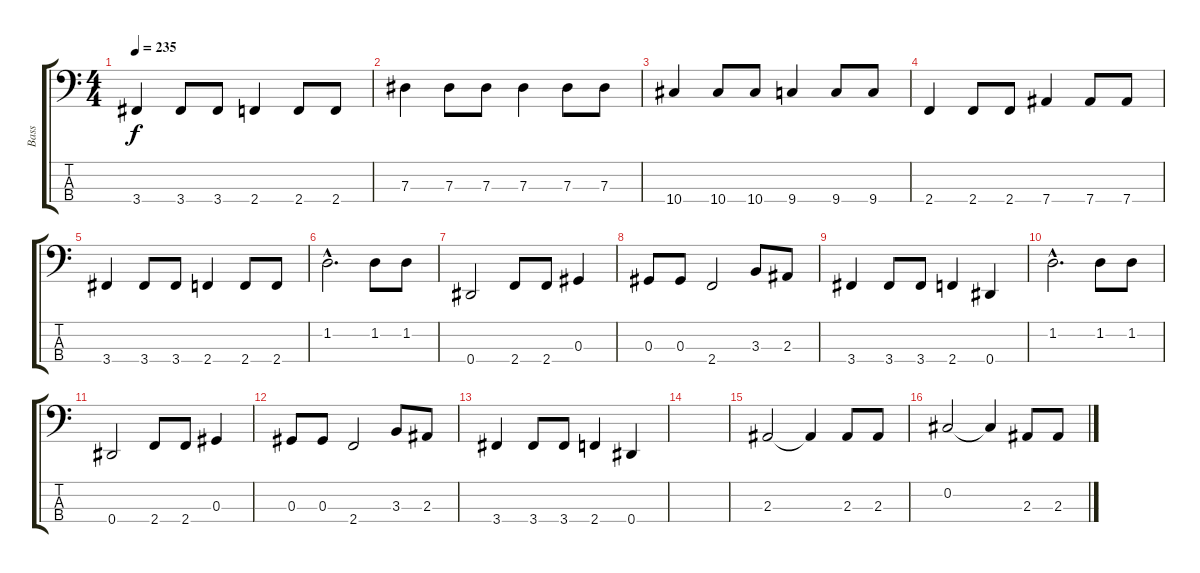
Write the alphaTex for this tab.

\track ("Bass" "Bass") {instrument electricbassfinger}
\staff {score tabs}
\tuning (Gb2 Db2 Ab1 Eb1) {hide}
\ts (4 4)
\tempo 235
\clef f4
\ks c
3.4.4{dy f} 3.4.8 3.4.8 2.4.4 2.4.8 2.4.8 |
7.3.4 7.3.8 7.3.8 7.3.4 7.3.8 7.3.8 |
10.4.4 10.4.8 10.4.8 9.4.4 9.4.8 9.4.8 |
2.4.4 2.4.8 2.4.8 7.4.4 7.4.8 7.4.8 |
3.4.4 3.4.8 3.4.8 2.4.4 2.4.8 2.4.8 |
1.2{hac}.2{d} 1.2.8 1.2.8 |
0.4.2 2.4.8 2.4.8 0.3.4 |
0.3.8 0.3.8 2.4.2 3.3.8 2.3.8 |
3.4.4 3.4.8 3.4.8 2.4.4 0.4.4 |
1.2{hac}.2{d} 1.2.8 1.2.8 |
0.4.2 2.4.8 2.4.8 0.3.4 |
0.3.8 0.3.8 2.4.2 3.3.8 2.3.8 |
3.4.4 3.4.8 3.4.8 2.4.4 0.4.4 |
|
2.3.2 2.3{t}.4 2.3.8 2.3.8 |
0.2.2 0.2{t}.4 2.3.8 2.3.8
